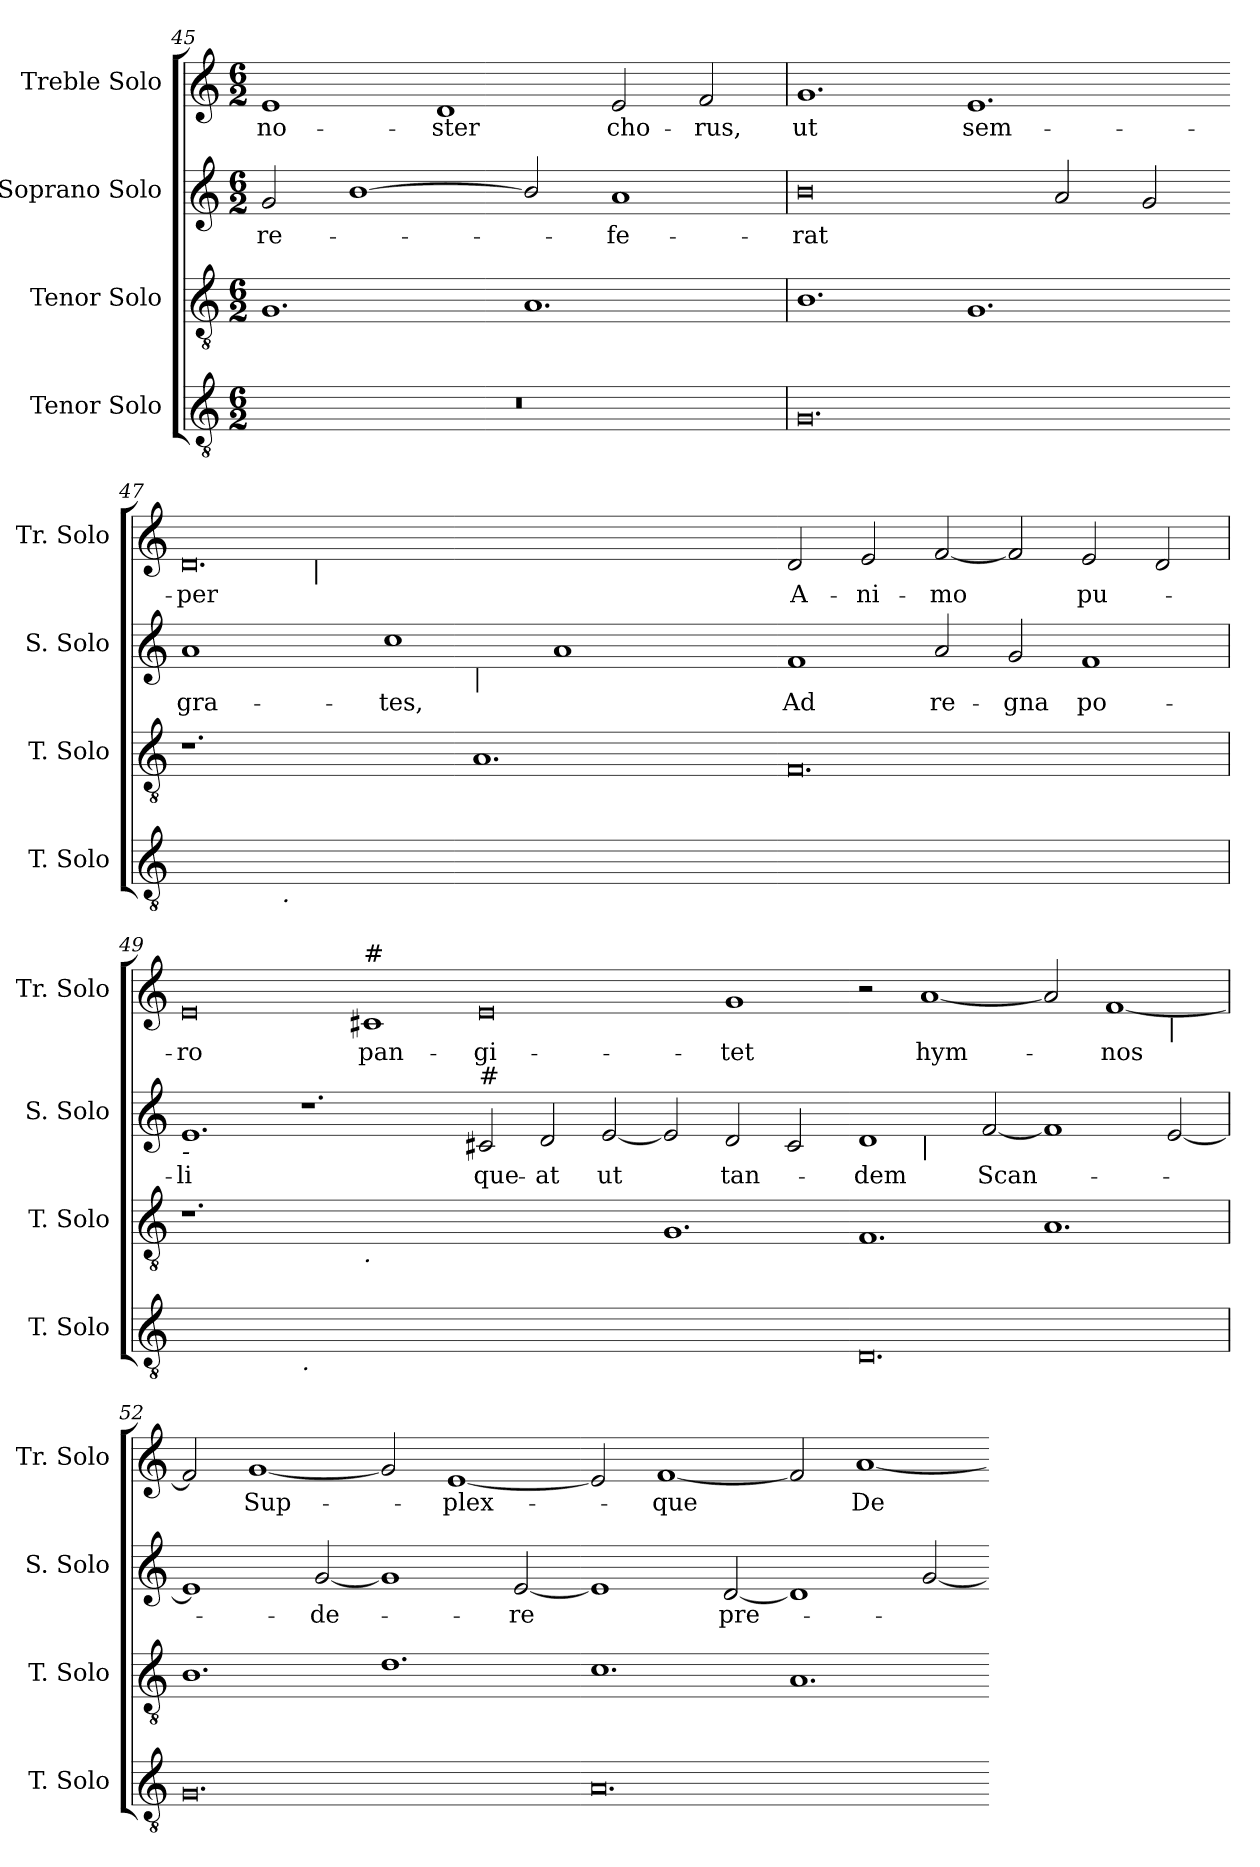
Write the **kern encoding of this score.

**kern	**kern	**kern	**text	**kern	**text
*part4	*part3	*part2	*part2	*part1	*part1
*staff4	*staff3	*staff2	*staff2	*staff1	*staff1
*I"Tenor Solo	*I"Tenor Solo	*I"Soprano Solo	*	*I"Treble Solo	*
*I'T. Solo	*I'T. Solo	*I'S. Solo	*	*I'Tr. Solo	*
*clefGv2	*clefGv2	*clefG2	*	*clefG2	*
*ITrd7c12	*ITrd7c12	*	*	*	*
*k[]	*k[]	*k[]	*	*k[]	*
*C:	*C:	*C:	*	*C:	*
*M6/2	*M6/2	*M6/2	*	*M6/2	*
=45	=45	=45	=45	=45	=45
!LO:N:vis=1	!	!	!	!	!
!	!	!	!LO:LY:b:color=#000000	!	!
!	!	!	!	!	!LO:LY:b:color=#000000
0.r	1.GGi	2gi/	re-	1ei	no-
.	.	[<1bi	.	.	.
!	!	!	!	!	!LO:LY:b:color=#000000
.	.	.	.	1di	-ster
.	1.AAi	2bi/]	.	.	.
!	!	!	!LO:LY:b:color=#000000	!	!
!	!	!	!	!	!LO:LY:b:color=#000000
.	.	1ai	-fe-	2ei/	cho-
!	!	!	!	!	!LO:LY:b:color=#000000
.	.	.	.	2fi/	-rus,
=46	=46	=46	=46	=46	=46
!	!	!	!LO:LY:b:color=#000000	!	!
!	!	!	!	!	!LO:LY:b:color=#000000
0.GGi	1.BBi	0bi	-rat	1.gi	ut
!	!	!	!	!	!LO:LY:b:color=#000000
.	1.GGi	.	.	1.ei	sem-
.	.	2ai/	.	.	.
.	.	2gi/	.	.	.
=47-	=47-	=47-	=47-	=47-	=47-
!	!	!	!LO:LY:b:color=#000000	!	!
!	!	!	!	!	!LO:LY:b:color=#000000
*^	*	*^	*	*^	*
[<0.FFiyy	4ryy	1.r	1ai	1.ryy	gra-	0.di	2ryy	-per
.	8ryy	.	.	.	.	.	.	.
.	32...ryy	.	.	.	.	.	.	.
!	!LO:TX:b:i:t=.	!	!	!	!	!	!	!
.	1ryy	.	.	.	.	.	.	.
.	.	.	.	.	.	.	128..ryy	.
!	!	!	!	!	!	!	!LO:TX:b:i:t=|	!
.	.	.	.	.	.	.	1ryy	.
!	!	!	!	!	!LO:LY:b:color=#000000	!	!	!
.	.	.	1cci	.	-tes,	.	.	.
.	1ryy	.	.	.	.	.	.	.
!	!	!	!	!LO:TX:b:i:t=|	!	!	!	!
.	.	1.AAi	.	1.ryy	.	.	.	.
.	.	.	.	.	.	.	1ryy	.
.	.	.	1ai	.	.	.	.	.
.	2ryy	.	.	.	.	.	.	.
.	.	.	.	.	.	.	4ryy	.
.	.	.	.	.	.	.	8ryy	.
.	.	.	.	.	.	.	16ryy	.
.	16ryy	.	.	.	.	.	.	.
.	.	.	.	.	.	.	32ryy	.
.	.	.	.	.	.	.	64ryy	.
.	256ryy	.	.	.	.	.	.	.
.	.	.	.	.	.	.	512ryy	.
*	*	*	*v	*v	*	*	*	*
*v	*v	*	*	*	*v	*v	*
=48-	=48-	=48-	=48-	=48-	=48-
*^	*	*^	*	*^	*
!	!	!	!	!	!LO:LY:b:color=#000000	!	!	!
*	*	*	*v	*v	*	*	*	*
*v	*v	*	*	*	*v	*v	*
*^	*	*^	*	*^	*
!	!	!	!	!	!	!	!	!LO:LY:b:color=#000000
*	*	*	*v	*v	*	*	*	*
*v	*v	*	*	*	*v	*v	*
0.FFiyy]	0.FFi	1fi	Ad	2di/	A-
!	!	!	!	!	!LO:LY:b:color=#000000
.	.	.	.	2ei/	-ni-
!	!	!	!LO:LY:b:color=#000000	!	!
!	!	!	!	!	!LO:LY:b:color=#000000
.	.	2ai/	re-	[<2fi/	-mo
!	!	!	!LO:LY:b:color=#000000	!	!
.	.	2gi/	-gna	2fi/]	.
!	!	!	!LO:LY:b:color=#000000	!	!
!	!	!	!	!	!LO:LY:b:color=#000000
.	.	1fi	po-	2ei/	pu-
.	.	.	.	2di/	.
!!LO:PB:g=z
=49	=49	=49	=49	=49	=49
!	!	!	!LO:LY:b:color=#000000	!	!
!	!	!LO:TX:b:i:t=-	!	!	!
!	!	!	!	!	!LO:LY:b:color=#000000
*^	*^	*	*	*	*
[<0.EEiyy	1.ryy	1.r	0ryy	1.ei	-li	0ei	-ro
!	!LO:TX:b:i:t=.	!	!	!	!	!	!
.	1.ryy	[<1.BBiyy	.	1.r	.	.	.
!	!	!	!	!	!	!LO:TX:a:t=#	!
!	!	!	!LO:TX:b:i:t=.	!	!	!	!
!	!	!	!	!	!	!	!LO:LY:b:color=#000000
.	.	.	1ryy	.	.	1c#i	pan-
*v	*v	*	*	*	*	*	*
*	*v	*v	*	*	*	*
=50-	=50-	=50-	=50-	=50-	=50-
*^	*^	*	*	*	*
!	!	!	!	!	!LO:LY:b:color=#000000	!	!
*v	*v	*	*	*	*	*	*
*	*v	*v	*	*	*	*
*^	*^	*	*	*	*
!	!	!	!	!LO:TX:a:t=#	!	!	!
!	!	!	!	!	!	!	!LO:LY:b:color=#000000
*v	*v	*	*	*	*	*	*
*	*v	*v	*	*	*	*
0.EEiyy]	1.BBiyy]	2c#i/	que-	0ei	-gi-
!	!	!	!LO:LY:b:color=#000000	!	!
.	.	2di/	-at	.	.
!	!	!	!LO:LY:b:color=#000000	!	!
.	.	[<2ei/	ut	.	.
.	1.GGi	2ei/]	.	.	.
!	!	!	!LO:LY:b:color=#000000	!	!
!	!	!	!	!	!LO:LY:b:color=#000000
.	.	2di/	tan-	1gi	-tet
.	.	2c#i/	.	.	.
=51-	=51-	=51-	=51-	=51-	=51-
!	!	!	!LO:LY:b:color=#000000	!	!
*	*	*^	*	*^	*
0.DDi	1.FFi	1di	2ryy	-dem	2r	1ryy	.
!	!	!	!LO:TX:b:i:t=|	!	!	!	!
!	!	!	!	!	!	!	!LO:LY:b:color=#000000
.	.	.	1ryy	.	[<1ai	.	hym-
!	!	!	!	!LO:LY:b:color=#000000	!	!	!
.	.	[<2fi/	.	Scan-	.	1.ryy	.
.	1.AAi	1fi]	1.ryy	.	2ai/]	.	.
!	!	!	!	!	!	!	!LO:LY:b:color=#000000
.	.	.	.	.	[<1fi	.	-nos
!	!	!	!	!	!	!LO:TX:b:i:t=|	!
.	.	[<2ei/	.	.	.	2ryy	.
*	*	*v	*v	*	*	*	*
*	*	*	*	*v	*v	*
=52	=52	=52	=52	=52	=52
0.GGi	1.BBi	1ei]	.	2fi/]	.
!	!	!	!	!	!LO:LY:b:color=#000000
.	.	.	.	[<1gi	Sup-
!	!	!	!LO:LY:b:color=#000000	!	!
.	.	[<2gi/	-de-	.	.
.	1.Di	1gi]	.	2gi/]	.
!	!	!	!	!	!LO:LY:b:color=#000000
.	.	.	.	[<1ei	-plex-
!	!	!	!LO:LY:b:color=#000000	!	!
.	.	[<2ei/	-re	.	.
=53-	=53-	=53-	=53-	=53-	=53-
0.AAi	1.Ci	1ei]	.	2ei/]	.
!	!	!	!	!	!LO:LY:b:color=#000000
.	.	.	.	[<1fi	-que
!	!	!	!LO:LY:b:color=#000000	!	!
.	.	[<2di/	pre-	.	.
.	1.AAi	1di]	.	2fi/]	.
!	!	!	!	!	!LO:LY:b:color=#000000
.	.	.	.	[<1ai	De-
.	.	[<2gi/	.	.	.
=-	=-	=-	=-	=-	=-
*-	*-	*-	*-	*-	*-
